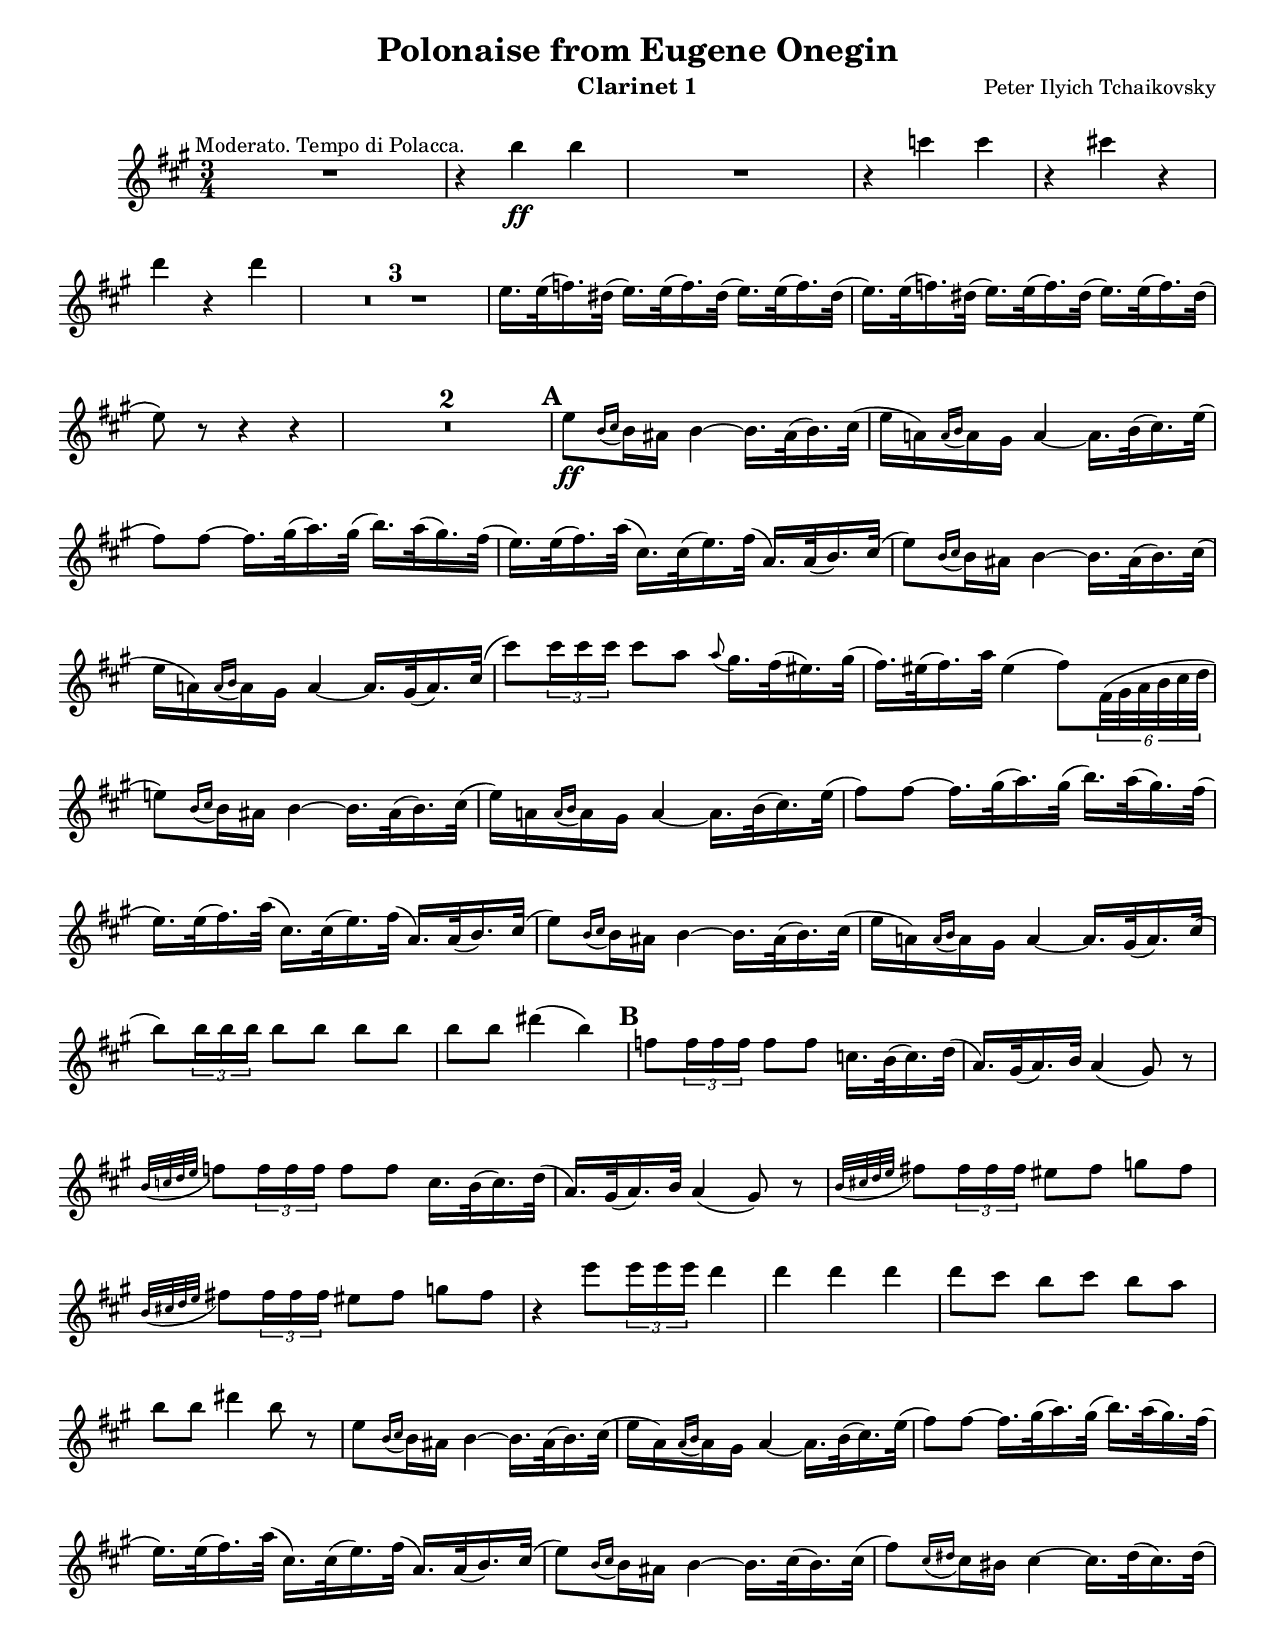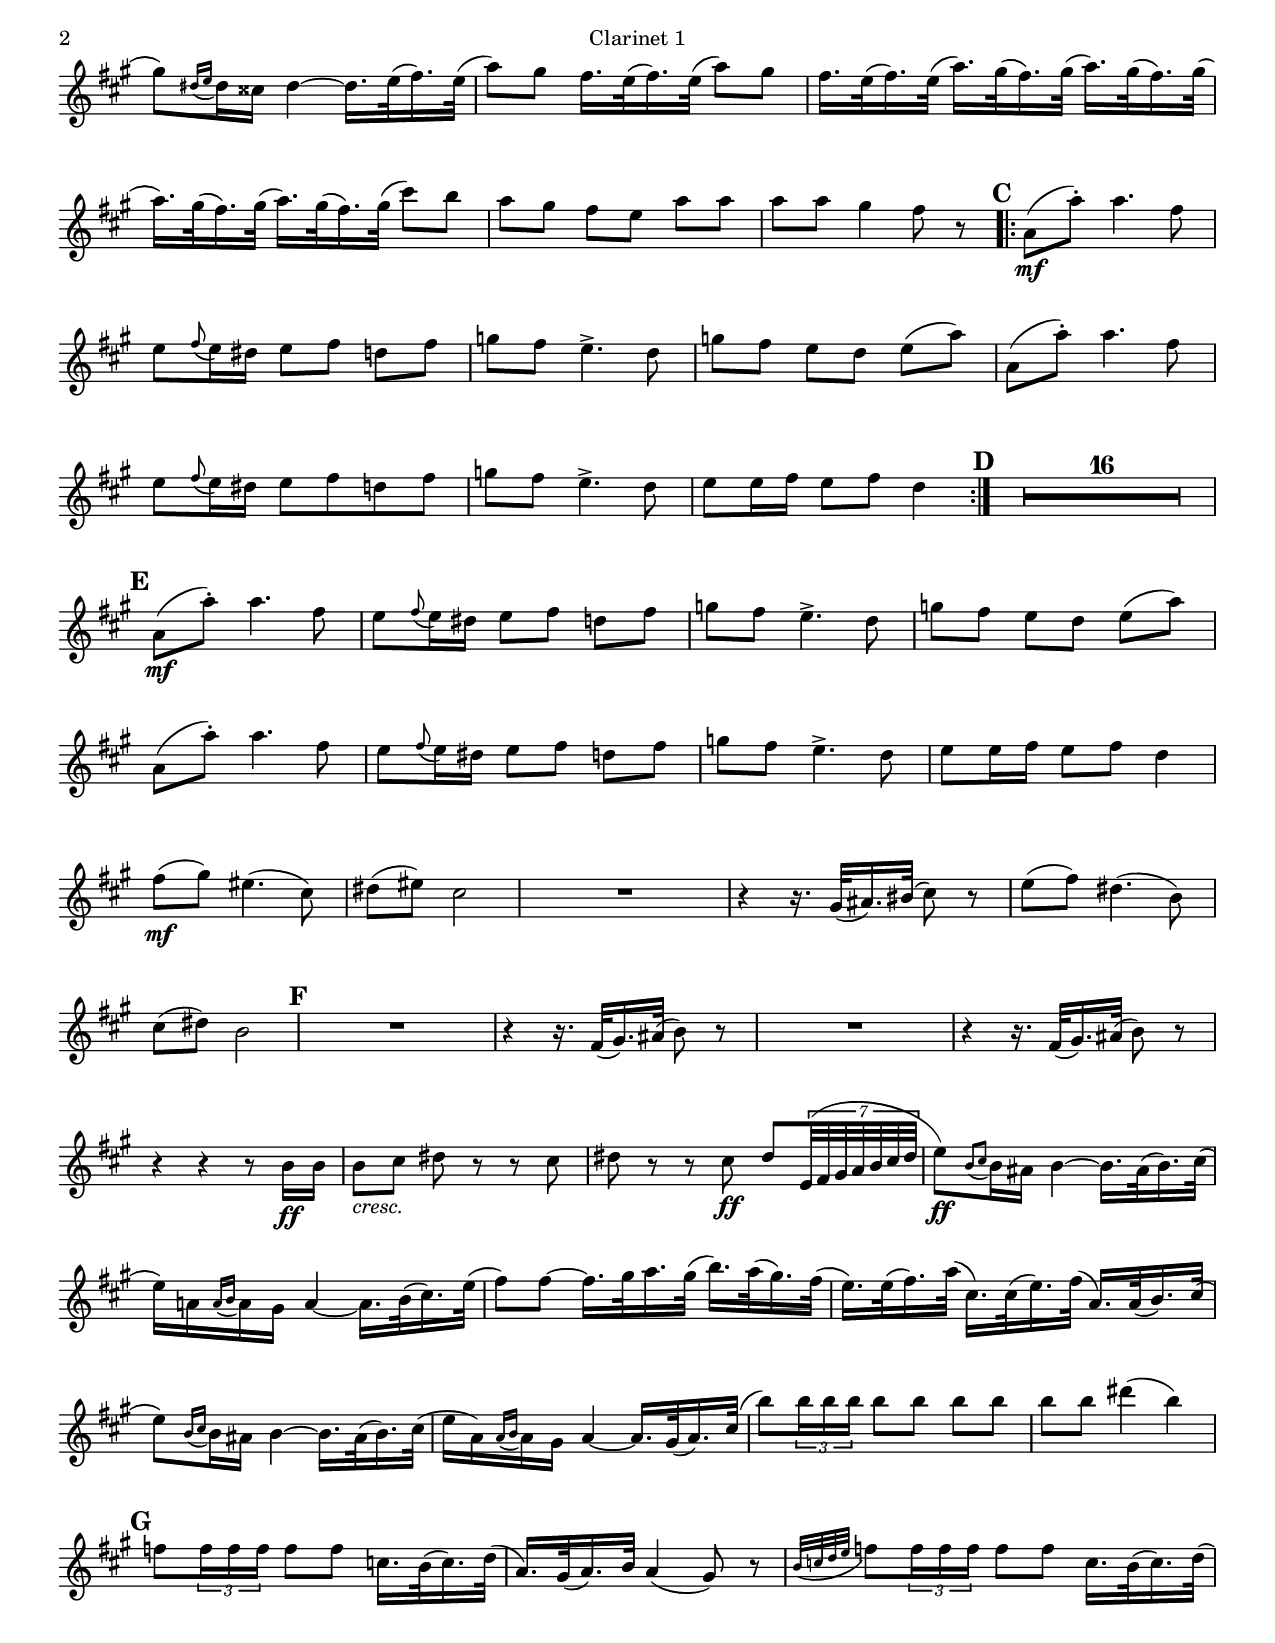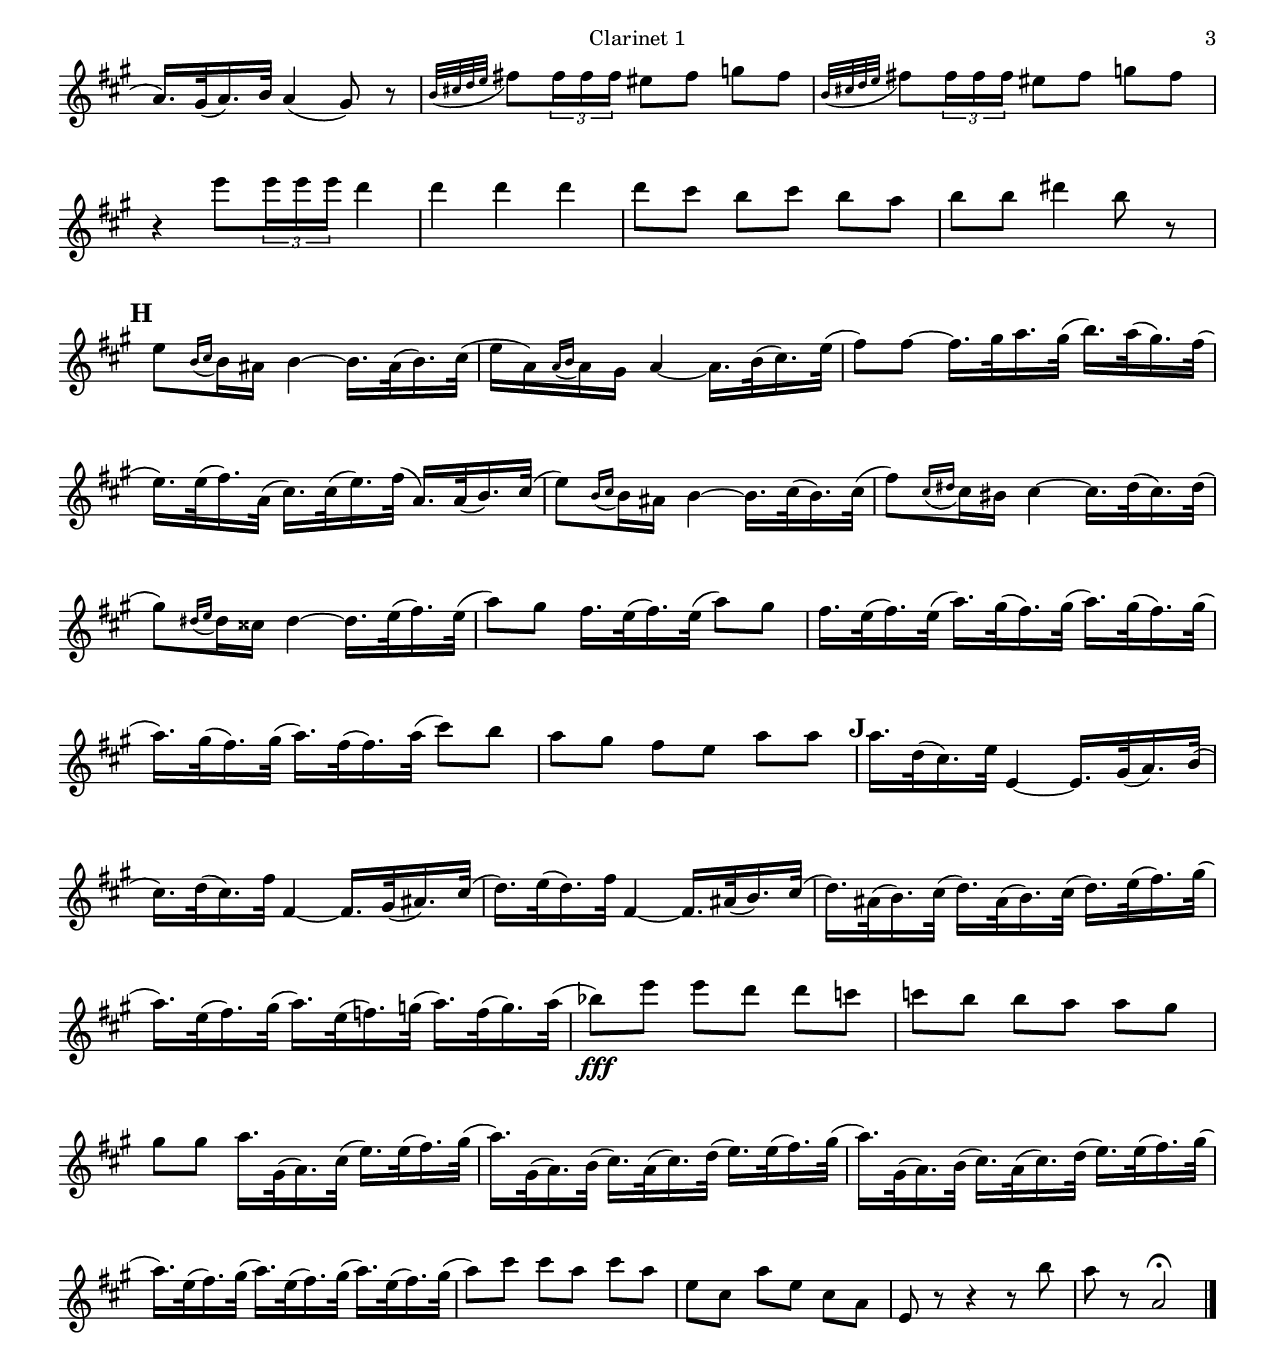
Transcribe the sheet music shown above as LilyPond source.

% This LilyPond file was generated by Rosegarden 13.06
\include "english.ly"
\version "2.16.2"
\header {
    composer = "Peter Ilyich Tchaikovsky"
    title = "Polonaise from Eugene Onegin"
    instrument = "Clarinet 1"
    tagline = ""
}
#(set-global-staff-size 18)
#(set-default-paper-size "letter")
\paper {
  system-system-spacing #'basic-distance = #14
}
global = { 
    \time 3/4
    \skip 2.*141  %% 1-141
}
globalTempo = {
    \override Score.MetronomeMark #'transparent = ##t
    \tempo 4 = 120  \skip 2.*141 
}
\score {
    << % common

    \context Staff = "track 1" << 
        \set Score.skipBars = ##t
        \set Staff.printKeyCancellation = ##f
        \new Voice \global
        \new Voice \globalTempo

        \context Voice = "voice 1" {
            \override Voice.TextScript #'padding = #2.0
            \once \override Staff.TimeSignature #'style = #'() 
            \time 3/4
            
            \clef "treble"
            \transpose bf a {
            \key bf \major
            R2. ^"Moderato. Tempo di Polacca."  |
            r4 c''' \ff c'''  |
            R2.  |
            r4 df''' df'''  |
%% 5
            r4 d'''! r  |
            ef''' 4 r ef'''  |
            R2.*3  |
%% 10
            f'' 16. f'' 32 ( gf'' 16. ) e'' 32 ( f'' 16. ) f'' 32 ( gf'' 16. ) e'' 32 ( f'' 16. ) f'' 32 ( gf'' 16. ) e'' 32 (  |
            f'' 16. ) f'' 32 ( gf'' 16. ) e'' 32 ( f'' 16. ) f'' 32 ( gf'' 16. ) e'' 32 ( f'' 16. ) f'' 32 ( gf'' 16. ) e'' 32 (  |
            f'' 8 ) r r4 r  |
            R2.*2  |
%% 15
            \mark \default % A
            f'' 8 \ff [ \grace { c'' 16 [ ( d'' ] } c'' 16 ) b' ] c'' 4 ~ c'' 16. b' 32 ( c'' 16. ) d'' 32 (  |
            f'' 16 [ bf'! ) \grace { bf' 16 [ ( c'' ] } bf' ) a' ] bf' 4 ~ bf' 16. c'' 32 ( d'' 16. ) f'' 32 (  |
            g'' 8 ) g'' ~ g'' 16. a'' 32 ( bf'' 16. ) a'' 32 ( c''' 16. ) bf'' 32 ( a'' 16. ) g'' 32 (  |
            f'' 16. ) f'' 32 ( g'' 16. ) bf'' 32 ( d'' 16. ) d'' 32 ( f'' 16. ) g'' 32 ( bf' 16. ) bf' 32 ( c'' 16. ) d'' 32 (  |
            f'' 8 ) [ \grace { c'' 16 [ ( d'' ] } c'' 16 ) b' ] c'' 4 ~ c'' 16. b' 32 ( c'' 16. ) d'' 32 (  |
%% 20
            f'' 16 [ bf'! ) \grace { bf' 16 [ ( c'' ] } bf' ) a' ] bf' 4 ~ bf' 16. a' 32 ( bf' 16. ) d'' 32 (  |
            d''' 8 ) \times 2/3 { d''' 16 d''' d''' } d''' 8 bf'' \grace { bf'' 8 ( } a'' 16. ) g'' 32 ( fs'' 16. ) a'' 32 (  |
            g'' 16. ) fs'' 32 ( g'' 16. ) bf'' 32 fs'' 4 ( g'' 8 ) \times 4/6 { g' 32 ( a' bf' c'' d'' ef'' }  |
            f''! 8 ) [ \grace { c'' 16 ( [ d'' ] } c'' 16 ) b' ] c'' 4 ~ c'' 16. b' 32 ( c'' 16. ) d'' 32 (  |
            f'' 16 ) [ bf'! \grace { bf' 16 [ ( c'' ] } bf' ) a' ] bf' 4 ~ bf' 16. c'' 32 ( d'' 16. ) f'' 32 (  |
%% 25
            g'' 8 ) g'' ~ g'' 16. a'' 32 ( bf'' 16. ) a'' 32 ( c''' 16. ) bf'' 32 ( a'' 16. ) g'' 32 (  |
            f'' 16. ) f'' 32 ( g'' 16. ) bf'' 32 ( d'' 16. ) d'' 32 ( f'' 16. ) g'' 32 ( bf' 16. ) bf' 32 ( c'' 16. ) d'' 32 (  |
            f'' 8 ) [ \grace { c'' 16 [ ( d'' ] } c'' 16 ) b' ] c'' 4 ~ c'' 16. b' 32 ( c'' 16. ) d'' 32 (  |
            f'' 16 [ bf'! ) \grace { bf' 16 [ ( c'' ] } bf' ) a' ] bf' 4 ~ bf' 16. a' 32 ( bf' 16. ) d'' 32 (  |
            c''' 8 ) \times 2/3 { c''' 16 c''' c''' } c''' 8 [ c''' ] c''' [ c''' ]  |
%% 30
            c''' 8 c''' e''' 4 ( c''' )  |
            \mark \default % B
            gf'' 8 \times 2/3 { gf'' 16 gf'' gf'' } gf'' 8 gf'' df'' 16. c'' 32 ( df'' 16. ) ef'' 32 (  |
            bf' 16. ) a' 32 ( bf' 16. ) c'' 32 bf' 4 ( a' 8 ) r  |
            \grace { c'' 32 [ ( df'' ef'' f'' ] } gf'' 8 ) \times 2/3 { gf'' 16 gf'' gf'' } gf'' 8 gf'' df'' 16. c'' 32 ( df'' 16. ) ef'' 32 (  |
            bf' 16. ) a' 32 ( bf' 16. ) c'' 32 bf' 4 ( a' 8 ) r  |
%% 35
            \grace { c'' 32 [ ( d''! ef'' f'' ] } g''! 8 ) \times 2/3 { g'' 16 g'' g'' } fs'' 8 [ g'' ] af'' [ g'' ]  |
            \grace { c'' 32 [ ( d''! ef'' f'' ] } g''! 8 ) \times 2/3 { g'' 16 g'' g'' } fs'' 8 [ g'' ] af'' [ g'' ]  |
            r4 f''' 8 \times 2/3 { f''' 16 f''' f''' } ef''' 4  |
            ef''' 4 ef''' ef'''  |
            ef''' 8 [ d''' ] c''' [ d''' ] c''' [ bf'' ]  |
%% 40
            c''' 8 c''' e''' 4 c''' 8 r  |
            f'' 8 [ \grace { c'' 16 [ ( d'' ] } c'' 16 ) b' ] c'' 4 ~ c'' 16. b' 32 ( c'' 16. ) d'' 32 (  |
            f'' 16 [ bf' ) \grace { bf' 16 [ ( c'' ] } bf' ) a' ] bf' 4 ~ bf' 16. c'' 32 ( d'' 16. ) f'' 32 (  |
            g'' 8 ) g'' ~ g'' 16. a'' 32 ( bf'' 16. ) a'' 32 ( c''' 16. ) bf'' 32 ( a'' 16. ) g'' 32 (  |
            f'' 16. ) f'' 32 ( g'' 16. ) bf'' 32 ( d'' 16. ) d'' 32 ( f'' 16. ) g'' 32 ( bf' 16. ) bf' 32 ( c'' 16. ) d'' 32 (  |
%% 45
            f'' 8 ) [ \grace { c'' 16 [ ( d'' ] } c'' 16 ) b' ] c'' 4 ~ c'' 16. d'' 32 ( c'' 16. ) d'' 32 (  |
            g'' 8 ) [ \grace { d'' 16 [ ( e'' ] } d'' 16 ) cs'' ] d'' 4 ~ d'' 16. e'' 32 ( d'' 16. ) e'' 32 (  |
            a'' 8 ) [ \grace { e'' 16 [ ( f'' ] } e'' 16 ) ds'' ] e'' 4 ~ e'' 16. f'' 32 ( g'' 16. ) f'' 32 (  |
            bf'' 8 ) a'' g'' 16. f'' 32 ( g'' 16. ) f'' 32 ( bf'' 8 ) a''  |
            g'' 16. f'' 32 ( g'' 16. ) f'' 32 ( bf'' 16. ) a'' 32 ( g'' 16. ) a'' 32 ( bf'' 16. ) a'' 32 ( g'' 16. ) a'' 32 (  |
%% 50
            bf'' 16. ) a'' 32 ( g'' 16. ) a'' 32 ( bf'' 16. ) a'' 32 ( g'' 16. ) a'' 32 ( d''' 8 ) c'''  |
            bf'' 8 [ a'' ] g'' [ f'' ] bf'' [ bf'' ]  |
            bf'' 8 bf'' a'' 4 g'' 8 r  |
            \bar "|:"
            \mark \default % C
            bf' 8 \mf ( bf'' -. ) bf'' 4. g'' 8  |
            f'' 8 \grace { g'' 8 ( } f'' 16 ) e'' f'' 8 [ g'' ] ef'' [ g'' ]  |
%% 55
            af'' 8 g'' f'' 4. -> ef'' 8  |
            af'' 8 [ g'' ] f'' [ ef'' ] f'' [ ( bf'' ) ]  |
            bf' 8 ( bf'' -. ) bf'' 4. g'' 8  |
            f'' 8 \grace { g'' 8 ( } f'' 16 ) e'' f'' 8 g'' ef'' g''  |
            af'' 8 g'' f'' 4. -> ef'' 8  |
%% 60
            f'' 8 f'' 16 g'' f'' 8 g'' ef'' 4  |
            \bar ":|"
            \mark \default % D
            R2.*16  |
            \mark \default % E
            bf' 8 \mf ( bf'' -. ) bf'' 4. g'' 8  |
            f'' 8 \grace { g'' 8 ( } f'' 16 ) e'' f'' 8 [ g'' ] ef'' [ g'' ]  |
            af'' 8 g'' f'' 4. -> ef'' 8  |
%% 80
            af'' 8 [ g'' ] f'' [ ef'' ] f'' ( [ bf'' ] )  |
            bf' 8 ( bf'' -. ) bf'' 4. g'' 8  |
            f'' 8 \grace { g'' 8 ( } f'' 16 ) e'' f'' 8 [ g'' ] ef'' [ g'' ]  |
            af'' 8 g'' f'' 4. -> ef'' 8  |
            f'' 8 f'' 16 g'' f'' 8 g'' ef'' 4  |
%% 85
            g'' 8 \mf ( a'' ) fs'' 4. ( d'' 8 )  |
            e'' 8 ( fs'' ) d'' 2  |
            R2.  |
            r4 r16. a' 32 ( b' 16. ) cs'' 32 ( d'' 8 ) r  |
            f'' 8 ( g'' ) e'' 4. ( c'' 8 )  |
%% 90
            d'' 8 ( e'' ) c'' 2  |
            \mark \default % F
            R2.  |
            r4 r16. g' 32 ( a' 16. ) b' 32 ( c'' 8 ) r  |
            R2.  |
            r4 r16. g' 32 ( a' 16. ) b' 32 ( c'' 8 ) r  |
%% 95
            r4 r r8 c'' 16 \ff c''  |
            c'' 8 _\markup {\italic "cresc." } [ d'' ] e'' r r d''  |
            e'' 8 r r d'' \ff e'' \times 4/7 { f' 32 ( g' a' bf' c'' d'' e'' }  |
            f'' 8 \ff ) [ \grace { c'' [ ( d'' ] } c'' 16 ) b' ] c'' 4 ~ c'' 16. b' 32 ( c'' 16. ) d'' 32 (  |
            f'' 16 ) [ bf'! \grace { bf' 16 [ ( c'' ] } bf' ) a' ] bf' 4 ~ bf' 16. c'' 32 ( d'' 16. ) f'' 32 (  |
%% 100
            g'' 8 ) g'' ~ g'' 16. a'' 32 bf'' 16. a'' 32 ( c''' 16. ) bf'' 32 ( a'' 16. ) g'' 32 (  |
            f'' 16. ) f'' 32 ( g'' 16. ) bf'' 32 ( d'' 16. ) d'' 32 ( f'' 16. ) g'' 32 ( bf' 16. ) bf' 32 ( c'' 16. ) d'' 32 (  |
            f'' 8 ) [ \grace { c'' 16 [ ( d'' ] } c'' 16 ) b' ] c'' 4 ~ c'' 16. b' 32 ( c'' 16. ) d'' 32 (  |
            f'' 16 [ bf' ) \grace { bf' 16 [ ( c'' ] } bf' ) a' ] bf' 4 ~ bf' 16. a' 32 ( bf' 16. ) d'' 32 (  |
            c''' 8 ) \times 2/3 { c''' 16 c''' c''' } c''' 8 [ c''' ] c''' [ c''' ]  |
%% 105
            c''' 8 c''' e''' 4 ( c''' )  |
            \mark \default % G
            gf'' 8 \times 2/3 { gf'' 16 gf'' gf'' } gf'' 8 gf'' df'' 16. c'' 32 ( df'' 16. ) ef'' 32 (  |
            bf' 16. ) a' 32 ( bf' 16. ) c'' 32 bf' 4 ( a' 8 ) r  |
            \grace { c'' 32 ( [ df'' ef'' f'' ] } gf'' 8 ) \times 2/3 { gf'' 16 gf'' gf'' } gf'' 8 gf'' df'' 16. c'' 32 ( df'' 16. ) ef'' 32 (  |
            bf' 16. ) a' 32 ( bf' 16. ) c'' 32 bf' 4 ( a' 8 ) r  |
%% 110
            \grace { c'' 32 ( [ d''! ef'' f'' ] } g''! 8 ) \times 2/3 { g'' 16 g'' g'' } fs'' 8 [ g'' ] af'' [ g'' ]  |
            \grace { c'' 32 ( [ d''! ef'' f'' ] } g''! 8 ) \times 2/3 { g'' 16 g'' g'' } fs'' 8 [ g'' ] af'' [ g'' ]  |
            r4 f''' 8 \times 2/3 { f''' 16 f''' f''' } ef''' 4  |
            ef''' 4 ef''' ef'''  |
            ef''' 8 [ d''' ] c''' [ d''' ] c''' [ bf'' ]  |
%% 115
            c''' 8 c''' e''' 4 c''' 8 r  |
            \mark \default % H
            f'' 8 [ \grace { c'' 16 ( [ d'' ] } c'' 16 ) b' ] c'' 4 ~ c'' 16. b' 32 ( c'' 16. ) d'' 32 (  |
            f'' 16 [ bf' ) \grace { bf' 16 ( [ c'' ] } bf' ) a' ] bf' 4 ~ bf' 16. c'' 32 ( d'' 16. ) f'' 32 (  |
            g'' 8 ) g'' ~ g'' 16. a'' 32 bf'' 16. a'' 32 ( c''' 16. ) bf'' 32 ( a'' 16. ) g'' 32 (  |
            f'' 16. ) f'' 32 ( g'' 16. ) bf' 32 ( d'' 16. ) d'' 32 ( f'' 16. ) g'' 32 ( bf' 16. ) bf' 32 ( c'' 16. ) d'' 32 (  |
%% 120
            f'' 8 ) [ \grace { c'' 16 ( [ d'' ] } c'' 16 ) b' ] c'' 4 ~ c'' 16. d'' 32 ( c'' 16. ) d'' 32 (  |
            g'' 8 ) [ \grace { d'' 16 ( [ e'' ] } d'' 16 ) cs'' ] d'' 4 ~ d'' 16. e'' 32 ( d'' 16. ) e'' 32 (  |
            a'' 8 ) [ \grace { e'' 16 ( [ f'' ] } e'' 16 ) ds'' ] e'' 4 ~ e'' 16. f'' 32 ( g'' 16. ) f'' 32 (  |
            bf'' 8 ) a'' g'' 16. f'' 32 ( g'' 16. ) f'' 32 ( bf'' 8 ) a''  |
            g'' 16. f'' 32 ( g'' 16. ) f'' 32 ( bf'' 16. ) a'' 32 ( g'' 16. ) a'' 32 ( bf'' 16. ) a'' 32 ( g'' 16. ) a'' 32 (  |
%% 125
            bf'' 16. ) a'' 32 ( g'' 16. ) a'' 32 ( bf'' 16. ) g'' 32 ( g'' 16. ) bf'' 32 ( d''' 8 ) c'''  |
            bf'' 8 [ a'' ] g'' [ f'' ] bf'' [ bf'' ]  |
            \mark \default % I/J
            bf'' 16. ef'' 32 ( d'' 16. ) f'' 32 f' 4 ~ f' 16. a' 32 ( bf' 16. ) c'' 32 (  |
            d'' 16. ) ef'' 32 ( d'' 16. ) g'' 32 g' 4 ~ g' 16. a' 32 ( b' 16. ) d'' 32 (  |
            ef'' 16. ) f'' 32 ( ef'' 16. ) g'' 32 g' 4 ~ g' 16. b' 32 ( c'' 16. ) d'' 32 (  |
%% 130
            ef'' 16. ) b' 32 ( c'' 16. ) d'' 32 ( ef'' 16. ) b' 32 ( c'' 16. ) d'' 32 ( ef'' 16. ) f'' 32 ( g'' 16. ) a'' 32 (  |
            bf'' 16. ) f'' 32 ( g'' 16. ) a'' 32 ( bf'' 16. ) f'' 32 ( gf'' 16. ) af'' 32 ( bf'' 16. ) gf'' 32 ( af'' 16. ) bf'' 32 (  |
            cf''' 8 \fff ) [ f''' ] f''' [ ef''' ] ef''' [ df''' ]  |
            df''' 8 [ c''' ] c''' [ bf'' ] bf'' [ a'' ]  |
            a'' 8 a'' bf'' 16. a' 32 ( bf' 16. ) d'' 32 ( f'' 16. ) f'' 32 ( g'' 16. ) a'' 32 (  |
%% 135
            bf'' 16. ) a' 32 ( bf' 16. ) c'' 32 ( d'' 16. ) bf' 32 ( d'' 16. ) ef'' 32 ( f'' 16. ) f'' 32 ( g'' 16. ) a'' 32 (  |
            bf'' 16. ) a' 32 ( bf' 16. ) c'' 32 ( d'' 16. ) bf' 32 ( d'' 16. ) ef'' 32 ( f'' 16. ) f'' 32 ( g'' 16. ) a'' 32 (  |
            bf'' 16. ) f'' 32 ( g'' 16. ) a'' 32 ( bf'' 16. ) f'' 32 ( g'' 16. ) a'' 32 ( bf'' 16. ) f'' 32 ( g'' 16. ) a'' 32 (  |
            bf'' 8 ) [ d''' ] d''' [ bf'' ] d''' [ bf'' ]  |
            f'' 8 [ d'' ] bf'' [ f'' ] d'' [ bf' ]  |
%% 140
            f' 8 r r4 r8 c'''  |
            bf'' 8 r bf' 2 \fermata  |
            \bar "|."
            } % Transpose
        } % Voice
    >> % Staff (final) ends

>> % notes

\layout {
    indent = 1.0\cm
    short-indent = 0.0\cm
    \context { \Staff \RemoveEmptyStaves }
    \context { \Score
      \remove "Bar_number_engraver"
      \override SpacingSpanner #'base-shortest-duration = #(ly:make-moment 1 8)
    }
}
} % score
